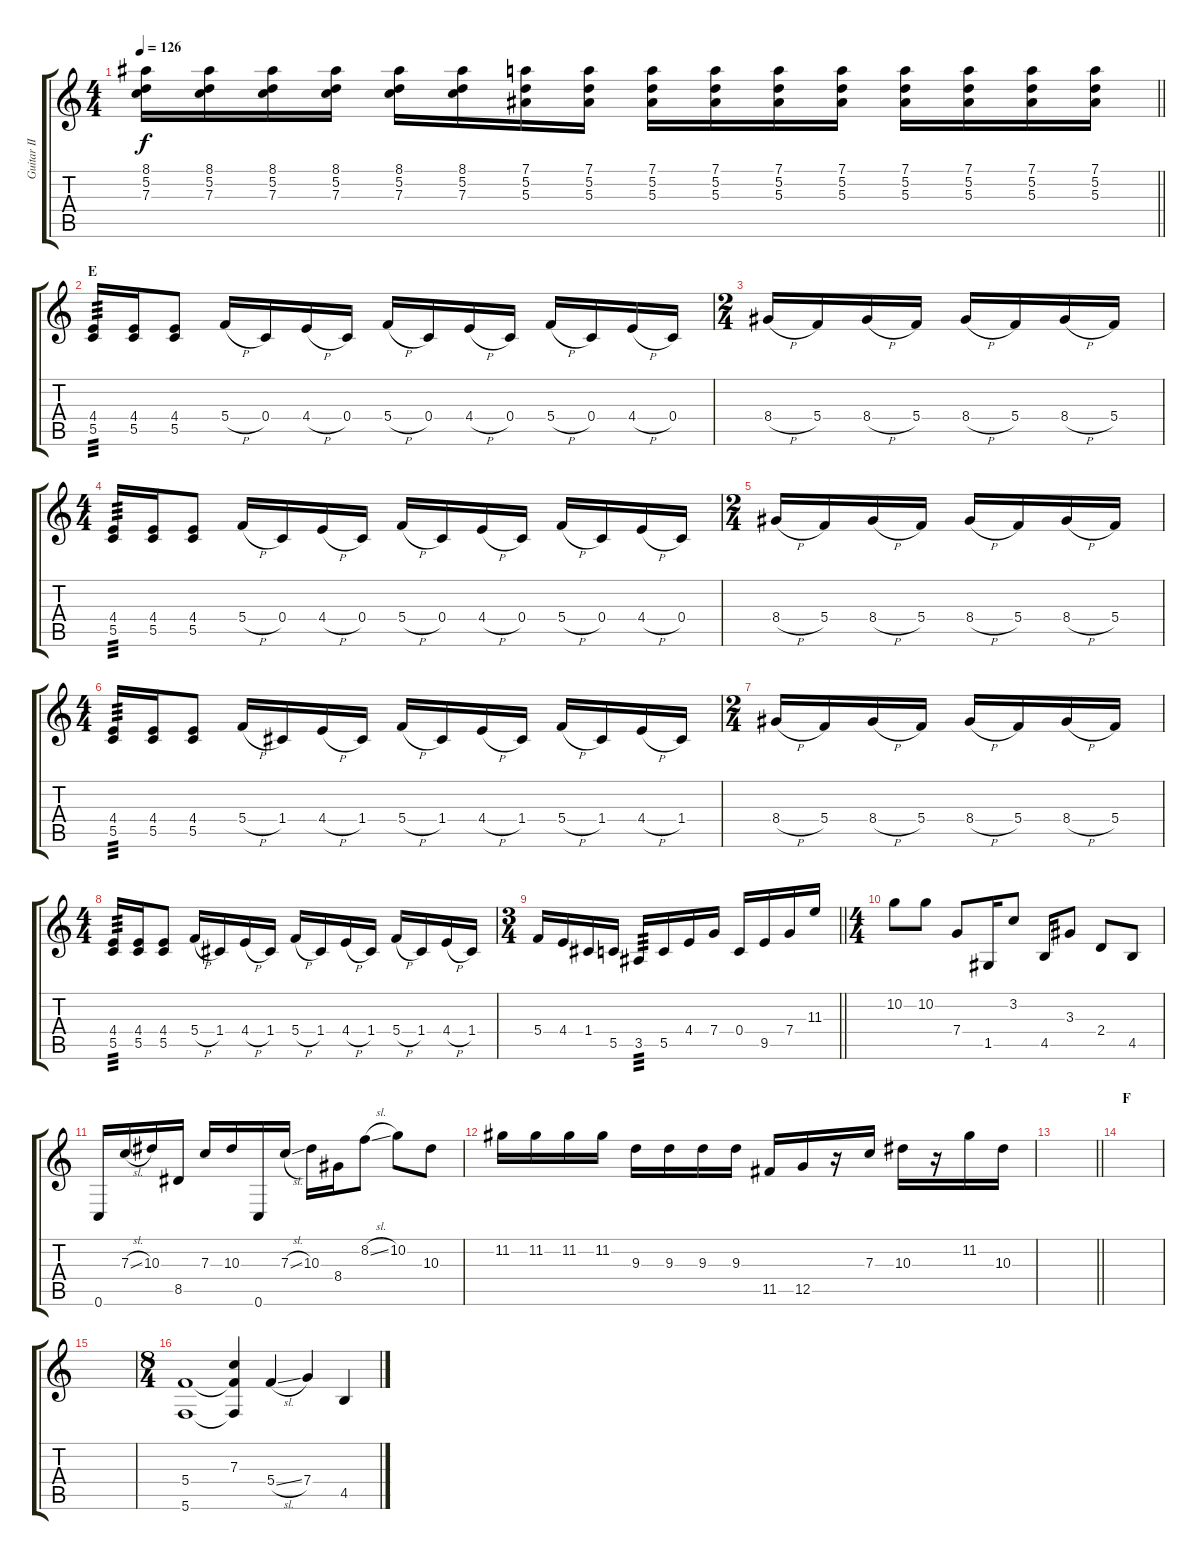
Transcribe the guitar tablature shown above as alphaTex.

\track ("Guitar II" "Guitar II") {instrument distortionguitar}
\staff {score tabs}
\tuning (D4 A3 F3 C3 G2 C2) {hide}
\ts (4 4)
\tempo 126
\clef g2
\barLineRight lightlight
\ks c
(8.1 5.2 7.3).16{dy f} (8.1 5.2 7.3).16 (8.1 5.2 7.3).16 (8.1 5.2 7.3).16 (8.1 5.2 7.3).16 (8.1 5.2 7.3).16 (7.1 5.2 5.3).16 (7.1 5.2 5.3).16 (7.1 5.2 5.3).16 (7.1 5.2 5.3).16 (7.1 5.2 5.3).16 (7.1 5.2 5.3).16 (7.1 5.2 5.3).16 (7.1 5.2 5.3).16 (7.1 5.2 5.3).16 (7.1 5.2 5.3).16 |
\section ("" "E")
(4.4 5.5).16{tp 3 balance 4} (4.4 5.5).16 (4.4 5.5).8 5.4{h}.16 0.4.16 4.4{h}.16 0.4.16 5.4{h}.16 0.4.16 4.4{h}.16 0.4.16 5.4{h}.16 0.4.16 4.4{h}.16 0.4.16 |
\ts (2 4)
8.4{h}.16 5.4.16 8.4{h}.16 5.4.16 8.4{h}.16 5.4.16 8.4{h}.16 5.4.16 |
\ts (4 4)
(4.4 5.5).16{tp 3} (4.4 5.5).16 (4.4 5.5).8 5.4{h}.16 0.4.16 4.4{h}.16 0.4.16 5.4{h}.16 0.4.16 4.4{h}.16 0.4.16 5.4{h}.16 0.4.16 4.4{h}.16 0.4.16 |
\ts (2 4)
8.4{h}.16 5.4.16 8.4{h}.16 5.4.16 8.4{h}.16 5.4.16 8.4{h}.16 5.4.16 |
\ts (4 4)
(4.4 5.5).16{tp 3} (4.4 5.5).16 (4.4 5.5).8 5.4{h}.16 1.4.16 4.4{h}.16 1.4.16 5.4{h}.16 1.4.16 4.4{h}.16 1.4.16 5.4{h}.16 1.4.16 4.4{h}.16 1.4.16 |
\ts (2 4)
8.4{h}.16 5.4.16 8.4{h}.16 5.4.16 8.4{h}.16 5.4.16 8.4{h}.16 5.4.16 |
\ts (4 4)
(4.4 5.5).16{tp 3} (4.4 5.5).16 (4.4 5.5).8 5.4{h}.16 1.4.16 4.4{h}.16 1.4.16 5.4{h}.16 1.4.16 4.4{h}.16 1.4.16 5.4{h}.16 1.4.16 4.4{h}.16 1.4.16 |
\ts (3 4)
\barLineRight lightlight
5.4.16 4.4.16 1.4.16 5.5.16 3.5.16{tp 3} 5.5.16 4.4.16 7.4.16 0.4.16 9.5.16 7.4.16 11.3.16 |
\ts (4 4)
10.2.8 10.2.8 7.4.8 1.5.16 3.2.8 4.5.16 3.3.8 2.4.8 4.5.8 |
0.6.16 7.3{sl}.16 10.3.16 8.5.16 7.3.16 10.3.16 0.6.16 7.3{sl}.16 10.3.16 8.4.16 8.2{sl}.8 10.2.8 10.3.8 |
11.2.16 11.2.16 11.2.16 11.2.16 9.3.16 9.3.16 9.3.16 9.3.16 11.5.16 12.5.16 r.16 7.3.16 10.3.16 r.16 11.2.16 10.3.16 |
\barLineRight lightlight
|
\section ("" "F")
|
|
\ts (8 4)
(5.4 5.6).1{balance 8} (7.3 5.4{t} 5.6{t}).4 5.4{sl}.4 7.4.4 4.5.4
